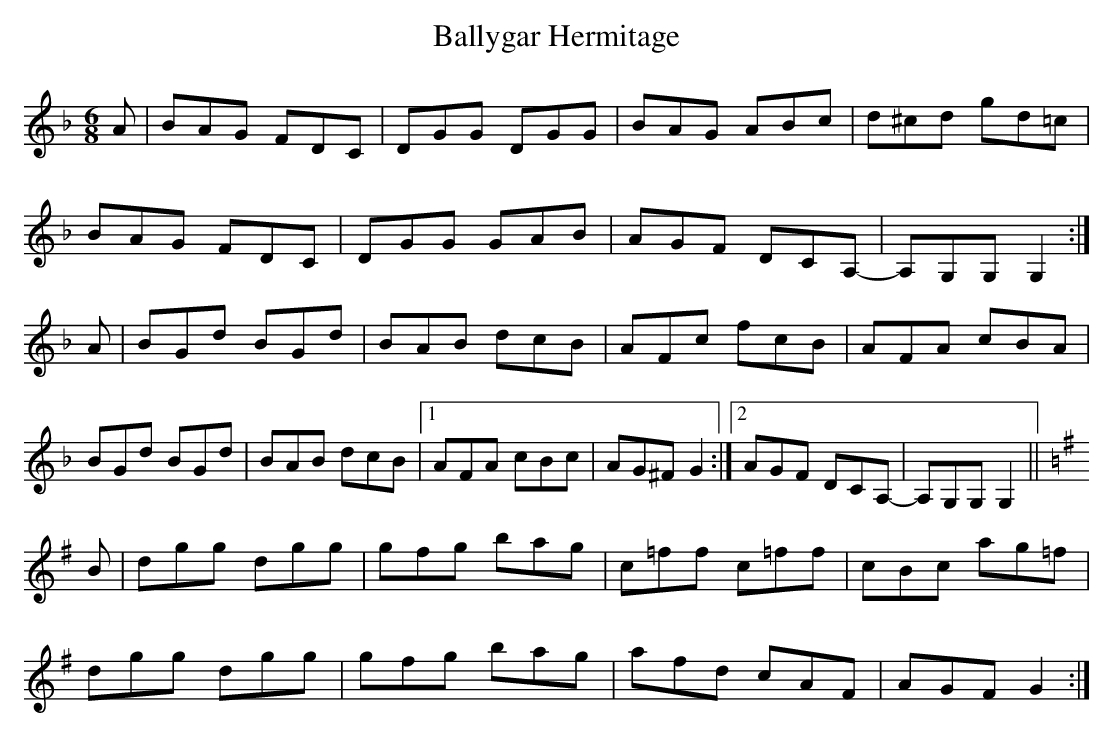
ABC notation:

X:1
T: Ballygar Hermitage
M: 6/8
L: 1/8
K: Gdor
A | BAG FDC | DGG DGG | BAG ABc | d^cd gd=c |
BAG FDC | DGG GAB | AGF DCA,- | A,G,G, G,2 :|
A | BGd BGd | BAB dcB | AFc fcB | AFA cBA |
BGd BGd|BAB dcB|1 AFA cBc|AG^F G2:|2 AGF DCA,-|\
A,G,G, G,2 ||
K: G
B | dgg dgg | gfg bag | c=ff c=ff | cBc ag=f |
dgg dgg | gfg bag | afd cAF | AGF G2 :|
